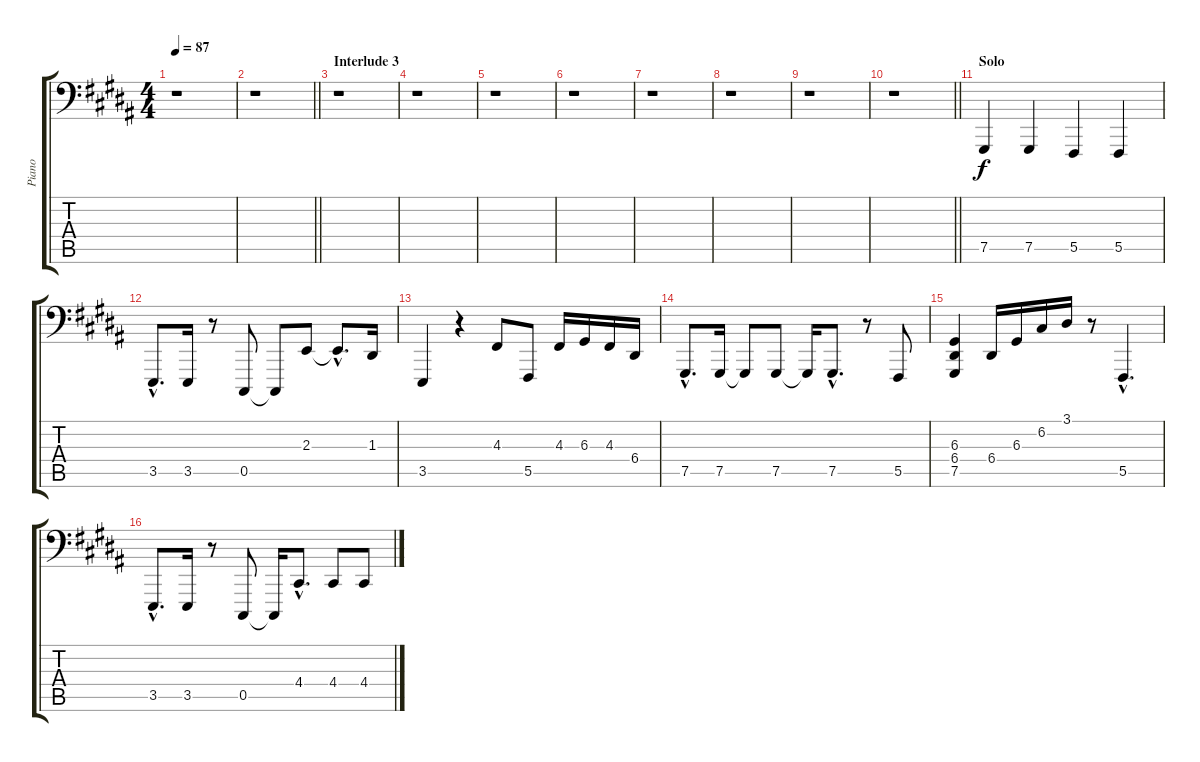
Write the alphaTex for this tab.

\track ("Piano" "Piano") {instrument brightacousticpiano}
\staff {score tabs}
\tuning (C3 G2 D2 A1 Db1 Db0) {hide}
\ts (4 4)
\tempo 87
\clef f4
\ks b
r.1{dy f} |
\barLineRight lightlight
r.1 |
\section ("" "Interlude 3")
r.1 |
r.1 |
r.1 |
r.1 |
r.1 |
r.1 |
r.1 |
\barLineRight lightlight
r.1 |
\section ("" "Solo")
7.5.4 7.5.4 5.5.4 5.5.4 |
3.5{hac}.8{d} 3.5.16 r.8 0.5.8 0.5{t}.8 2.3.8 2.3{hac t}.8{d} 1.3.16 |
3.5.4 r.4 4.3.8 5.5.8 4.3.16 6.3.16 4.3.16 6.4.16 |
7.5{hac}.8{d} 7.5.16 7.5{t}.8 7.5.8 7.5{t}.16 7.5{hac}.8{d} r.8 5.5.8 |
(6.3 6.4 7.5).4 6.4.16 6.3.16 6.2.16 3.1.16 r.8 5.5{hac}.4{d} |
3.5{hac}.8{d} 3.5.16 r.8 0.5.8 0.5{t}.16 4.4{hac}.8{d} 4.4.8 4.4.8
